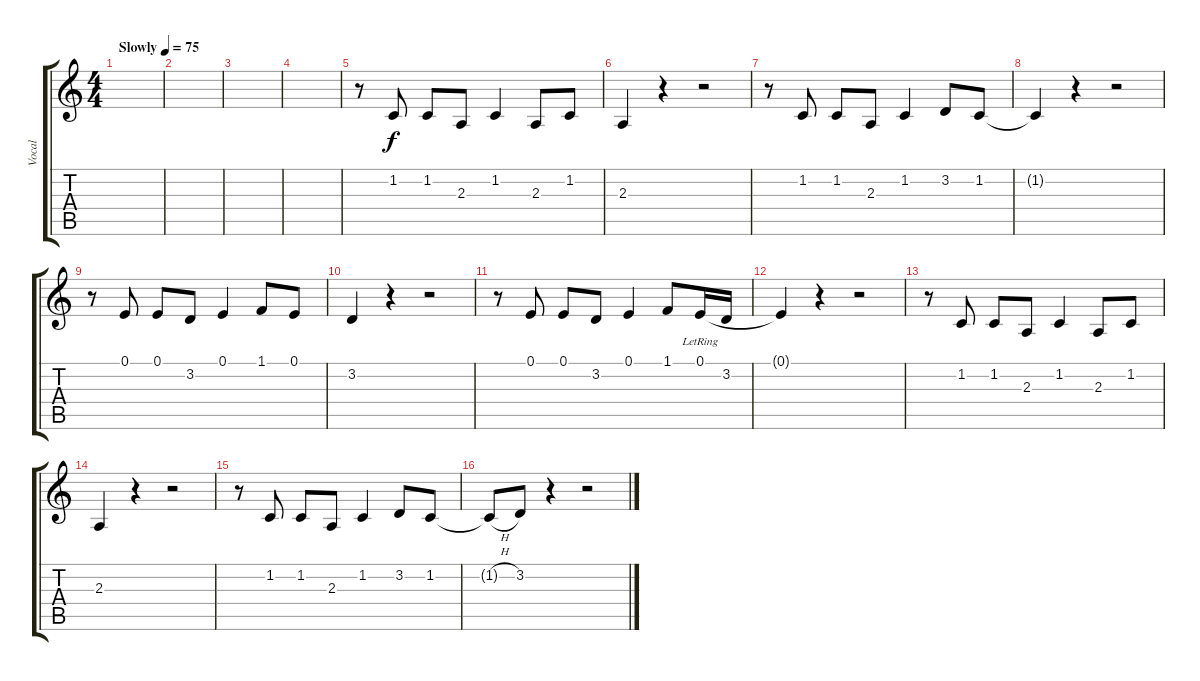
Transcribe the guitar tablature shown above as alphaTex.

\track ("Vocal" "Vocal") {instrument cello}
\staff {score tabs}
\tuning (E4 B3 G3 D3 A2 E2) {hide}
\ts (4 4)
\tempo (75 "Slowly")
\clef g2
\ks c
|
|
|
|
r.8 1.2.8 1.2.8 2.3.8 1.2.4 2.3.8 1.2.8 |
2.3.4 r.4 r.2 |
r.8 1.2.8 1.2.8 2.3.8 1.2.4 3.2.8 1.2.8 |
1.2{t}.4 r.4 r.2 |
r.8 0.1.8 0.1.8 3.2.8 0.1.4 1.1.8 0.1.8 |
3.2.4 r.4 r.2 |
r.8 0.1.8 0.1.8 3.2.8 0.1.4 1.1.8 0.1{lr}.16 3.2.16 |
0.1{t}.4 r.4 r.2 |
r.8 1.2.8 1.2.8 2.3.8 1.2.4 2.3.8 1.2.8 |
2.3.4 r.4 r.2 |
r.8 1.2.8 1.2.8 2.3.8 1.2.4 3.2.8 1.2.8 |
1.2{h t}.8 3.2.8 r.4 r.2
